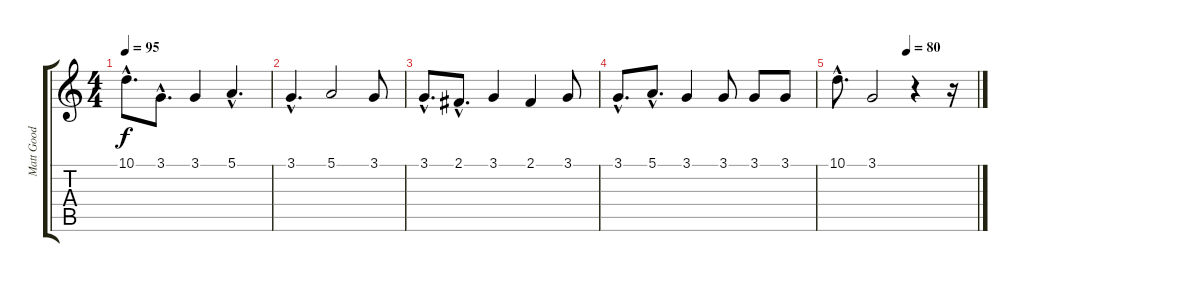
\track ("Matt Good (Vocals)" "Matt Good ") {instrument altosax}
\staff {score tabs}
\tuning (E4 B3 G3 D3 A2 E2) {hide}
\ts (4 4)
\tempo 95
\clef g2
\ks c
10.1{hac}.8{d dy f} 3.1{hac}.8{d} 3.1.4 5.1{hac}.4{d} |
3.1{hac}.4{d} 5.1.2 3.1.8 |
3.1{hac}.8{d} 2.1{hac}.8{d} 3.1.4 2.1.4 3.1.8 |
3.1{hac}.8{d} 5.1{hac}.8{d} 3.1.4 3.1.8 3.1.8 3.1.8 |
\tempo (80 0.5)
10.1{hac}.8{d} 3.1.2 r.4 r.16
